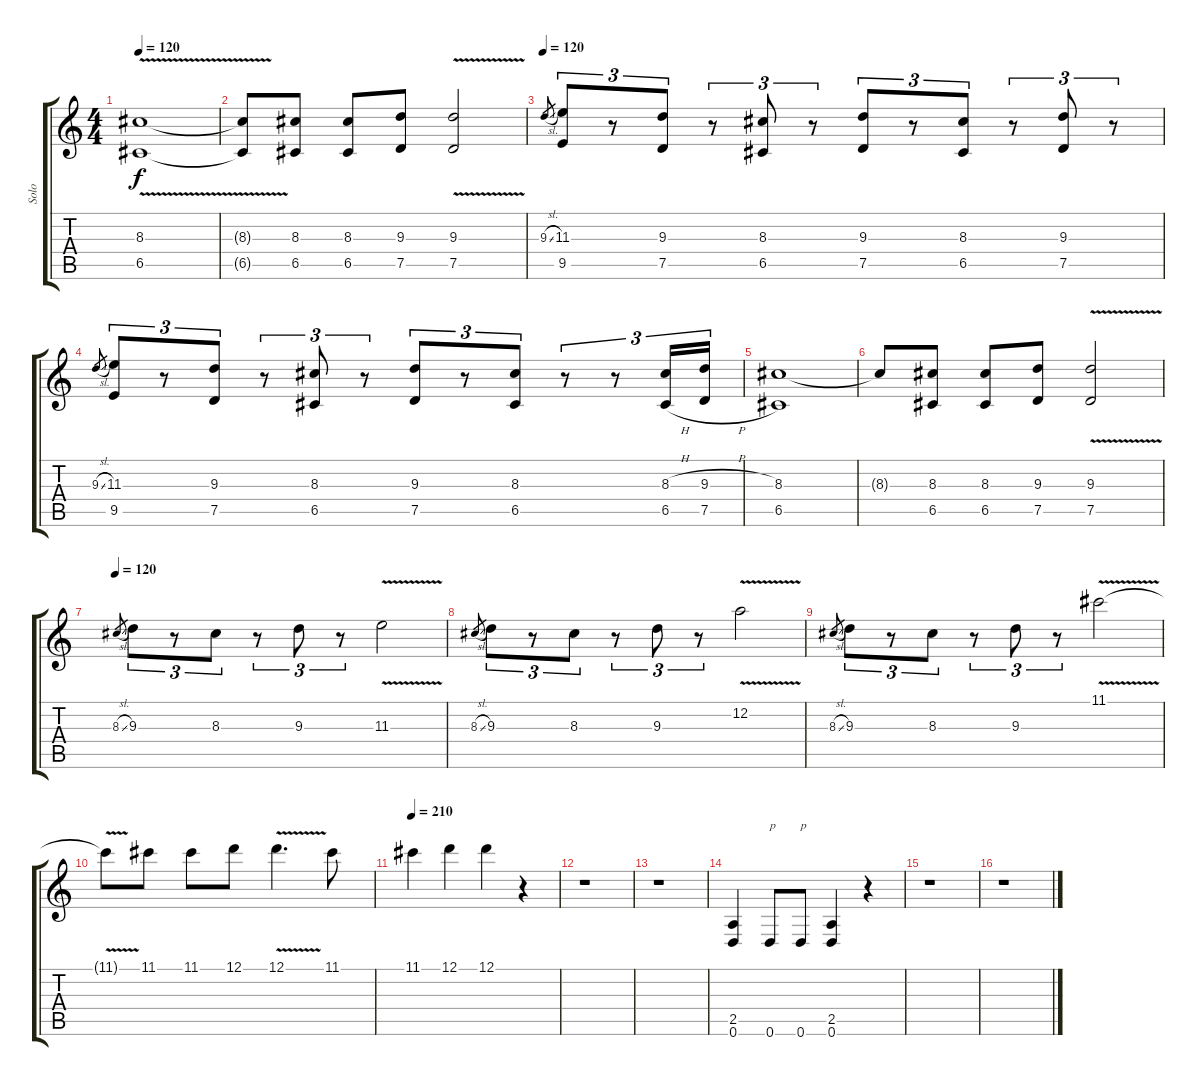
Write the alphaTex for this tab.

\track ("Solo" "Solo") {instrument distortionguitar}
\staff {score tabs}
\tuning (D4 A3 F3 C3 G2 D2) {hide}
\ts (4 4)
\tempo 120
\clef g2
\ks c
(8.3{v} 6.5{v}).1{dy f} |
(8.3{t} 6.5{t}).8 (8.3 6.5).8 (8.3 6.5).8 (9.3 7.5).8 (9.3{v} 7.5{v}).2 |
\tempo 120
9.3{sl}.8{gr} (11.3 9.5).8{tu (3 2)} r.8{tu (3 2)} (9.3 7.5).8{tu (3 2)} r.8{tu (3 2)} (8.3 6.5).8{tu (3 2)} r.8{tu (3 2)} (9.3 7.5).8{tu (3 2)} r.8{tu (3 2)} (8.3 6.5).8{tu (3 2)} r.8{tu (3 2)} (9.3 7.5).8{tu (3 2)} r.8{tu (3 2)} |
9.3{sl}.8{gr} (11.3 9.5).8{tu (3 2)} r.8{tu (3 2)} (9.3 7.5).8{tu (3 2)} r.8{tu (3 2)} (8.3 6.5).8{tu (3 2)} r.8{tu (3 2)} (9.3 7.5).8{tu (3 2)} r.8{tu (3 2)} (8.3 6.5).8{tu (3 2)} r.8{tu (3 2)} r.8{tu (3 2)} (8.3{h} 6.5{h}).16{tu (3 2)} (9.3{h} 7.5{h}).16{tu (3 2)} |
(8.3 6.5).1 |
8.3{t}.8 (8.3 6.5).8 (8.3 6.5).8 (9.3 7.5).8 (9.3{v} 7.5{v}).2 |
\tempo 120
8.3{sl}.8{gr} 9.3.8{tu (3 2)} r.8{tu (3 2)} 8.3.8{tu (3 2)} r.8{tu (3 2)} 9.3.8{tu (3 2)} r.8{tu (3 2)} 11.3{v}.2 |
8.3{sl}.8{gr} 9.3.8{tu (3 2)} r.8{tu (3 2)} 8.3.8{tu (3 2)} r.8{tu (3 2)} 9.3.8{tu (3 2)} r.8{tu (3 2)} 12.2{v}.2 |
8.3{sl}.8{gr} 9.3.8{tu (3 2)} r.8{tu (3 2)} 8.3.8{tu (3 2)} r.8{tu (3 2)} 9.3.8{tu (3 2)} r.8{tu (3 2)} 11.1{v}.2 |
11.1{t}.8 11.1.8 11.1.8 12.1.8 12.1{v}.4{d} 11.1.8 |
\tempo 210
11.1.4 12.1.4 12.1.4 r.4 |
r.1{volume 0} |
r.1 |
(2.5 0.6).4 0.6.8{txt "p"} 0.6.8{txt "p"} (2.5 0.6).4 r.4 |
r.1 |
r.1
